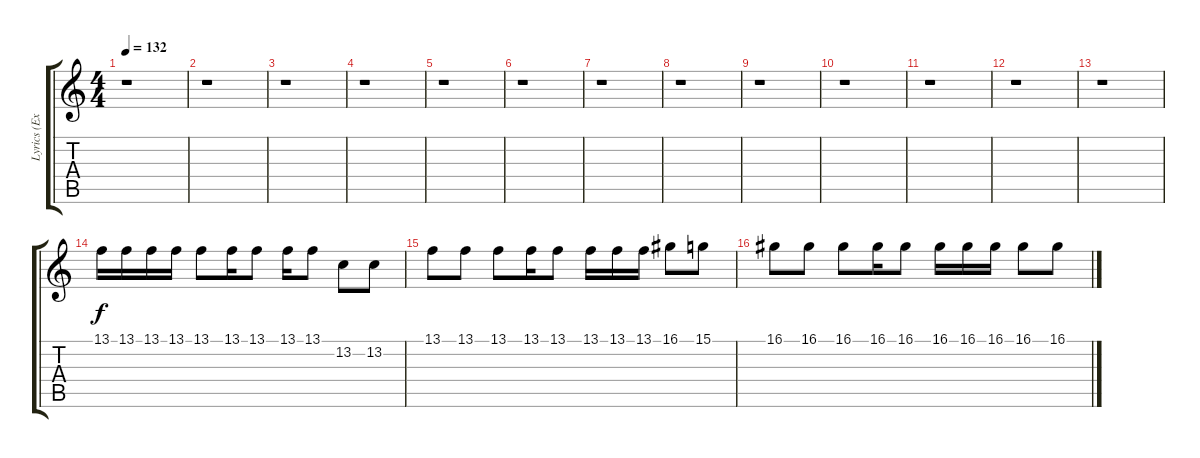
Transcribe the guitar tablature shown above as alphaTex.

\track ("Lyrics (Extra)" "Lyrics (Ex") {instrument altosax}
\staff {score tabs}
\tuning (E4 B3 G3 D3 A2 E2) {hide}
\ts (4 4)
\tempo 132
\clef g2
\ks c
r.1{dy f} |
r.1 |
r.1 |
r.1 |
r.1 |
r.1 |
r.1 |
r.1 |
r.1 |
r.1 |
r.1 |
r.1 |
r.1 |
13.1.16 13.1.16 13.1.16 13.1.16 13.1.8 13.1.16 13.1.8 13.1.16 13.1.8 13.2.8 13.2.8 |
13.1.8 13.1.8 13.1.8 13.1.16 13.1.8 13.1.16 13.1.16 13.1.16 16.1.8 15.1.8 |
16.1.8 16.1.8 16.1.8 16.1.16 16.1.8 16.1.16 16.1.16 16.1.16 16.1.8 16.1.8
